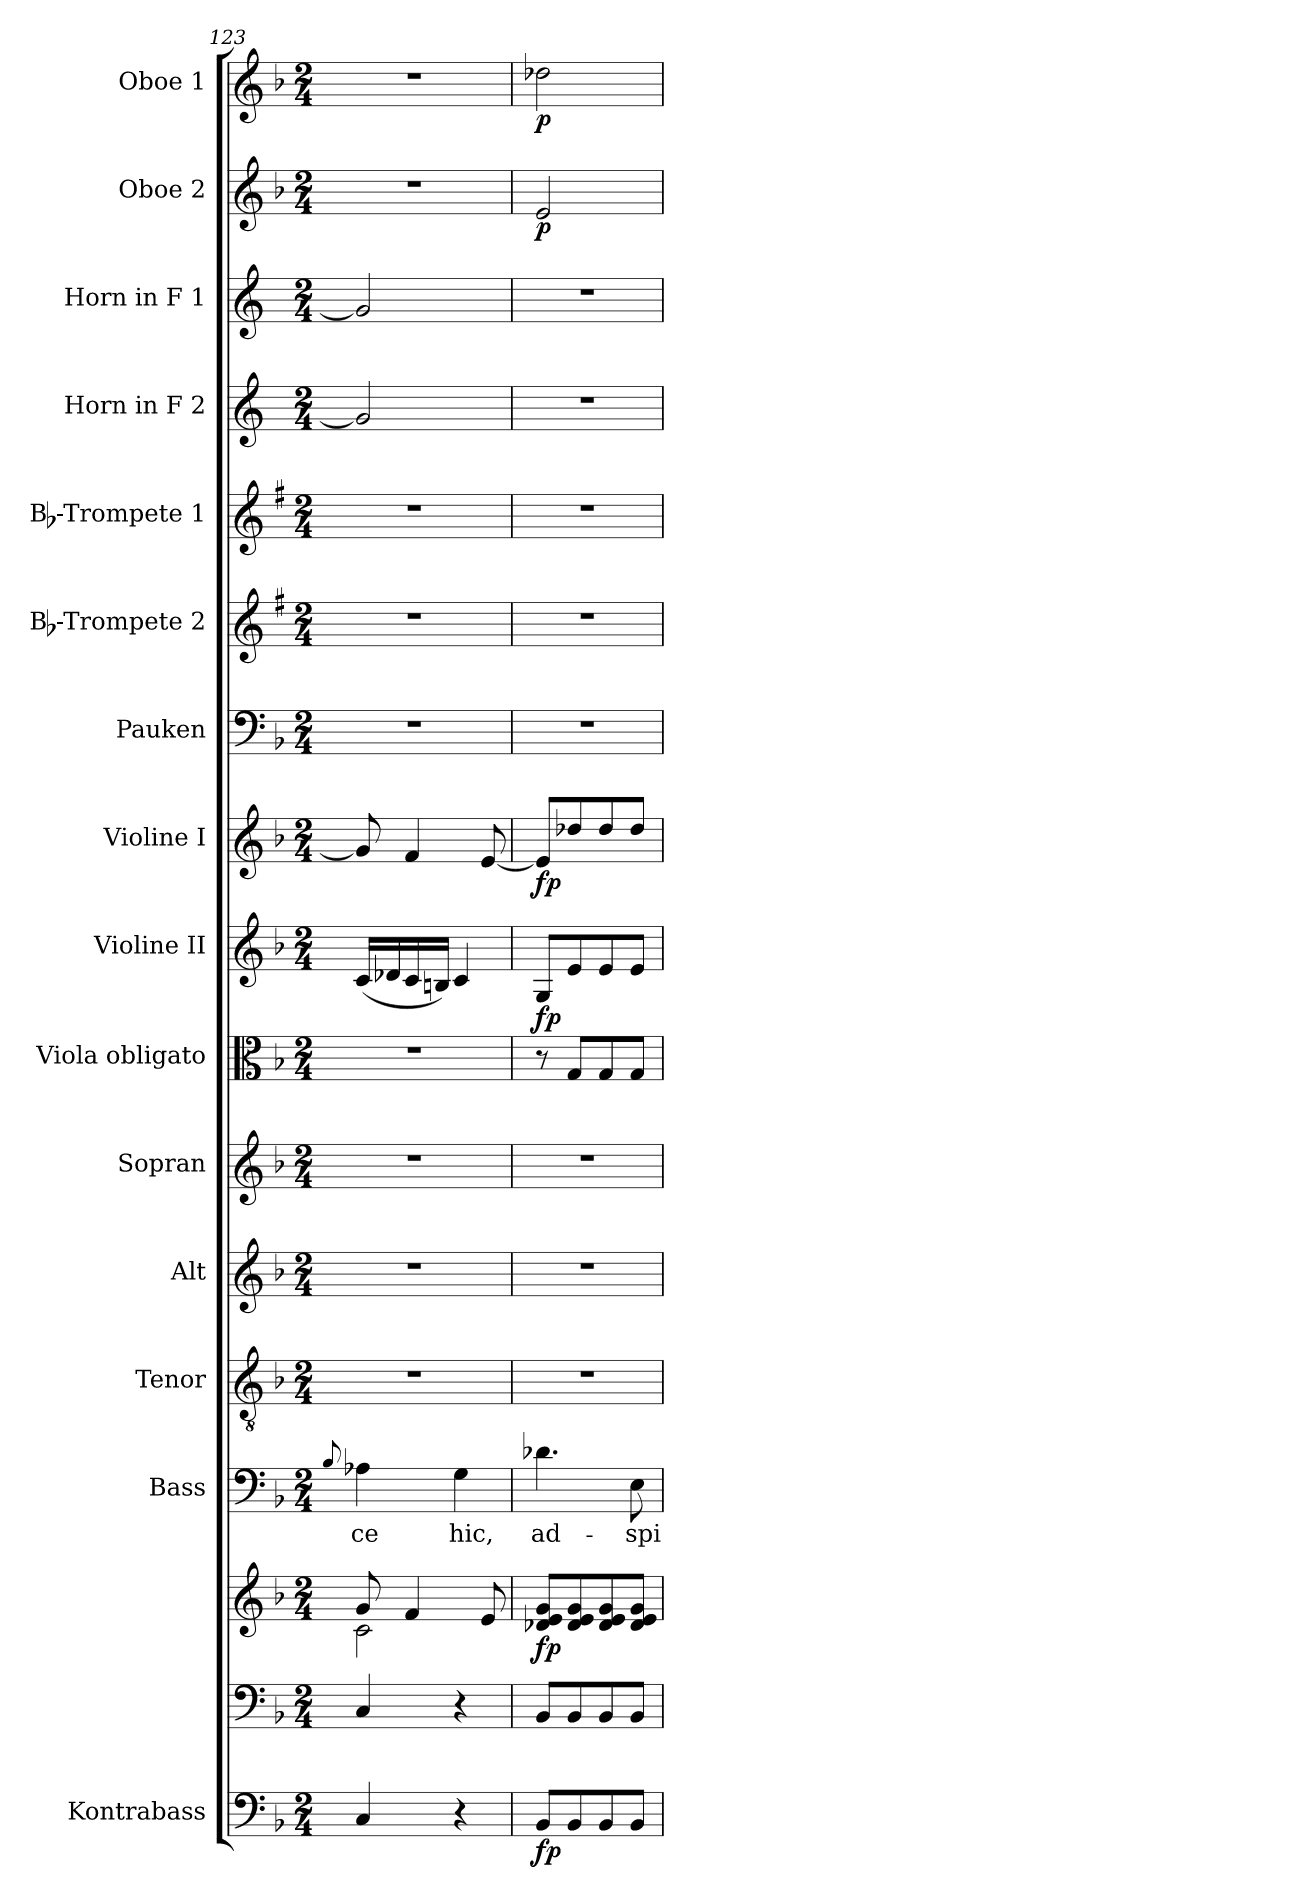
**kern	**dynam	**kern	**kern	**dynam	**kern	**text	**kern	**kern	**kern	**kern	**kern	**dynam	**kern	**dynam	**kern	**kern	**kern	**kern	**kern	**kern	**dynam	**kern	**dynam
*part16	*part16	*part15	*part15	*part15	*part14	*part14	*part13	*part12	*part11	*part10	*part9	*part9	*part8	*part8	*part7	*part6	*part5	*part4	*part3	*part2	*part2	*part1	*part1
*staff17	*staff17	*staff16	*staff15	*staff15/16	*staff14	*staff14	*staff13	*staff12	*staff11	*staff10	*staff9	*staff9	*staff8	*staff8	*staff7	*staff6	*staff5	*staff4	*staff3	*staff2	*staff2	*staff1	*staff1
*I"Kontrabass	*	*	*	*	*I"Bass	*	*I"Tenor	*I"Alt	*I"Sopran	*I"Viola obligato	*I"Violine II	*	*I"Violine I	*	*I"Pauken	*I"Bb-Trompete 2	*I"Bb-Trompete 1	*I"Horn in F 2	*I"Horn in F 1	*I"Oboe 2	*	*I"Oboe 1	*
*I'Kb.	*	*	*	*	*I'B.	*	*I'T.	*I'A.	*I'S.	*I'Vla.	*I'Vl. II	*	*I'Vl. I	*	*I'Pk.	*I'Bb Trp. 2	*I'Bb Trp. 1	*	*	*I'Ob. 2	*	*I'Ob. 1	*
*clefF4	*	*clefF4	*clefG2	*	*clefF4	*	*clefGv2	*clefG2	*clefG2	*clefC3	*clefG2	*	*clefG2	*	*clefF4	*clefG2	*clefG2	*clefG2	*clefG2	*clefG2	*	*clefG2	*
*ITrd7c12	*	*	*	*	*	*	*	*	*	*	*	*	*	*	*	*ITrd1c2	*ITrd1c2	*ITrd4c7	*ITrd4c7	*	*	*	*
*k[b-]	*	*k[b-]	*k[b-]	*	*k[b-]	*	*k[b-]	*k[b-]	*k[b-]	*k[b-]	*k[b-]	*	*k[b-]	*	*k[b-]	*k[b-]	*k[b-]	*k[b-]	*k[b-]	*k[b-]	*	*k[b-]	*
*F:	*	*F:	*F:	*	*F:	*	*F:	*F:	*F:	*F:	*F:	*	*F:	*	*F:	*F:	*F:	*F:	*F:	*F:	*	*F:	*
*M2/4	*	*M2/4	*M2/4	*	*M2/4	*	*M2/4	*M2/4	*M2/4	*M2/4	*M2/4	*	*M2/4	*	*M2/4	*M2/4	*M2/4	*M2/4	*M2/4	*M2/4	*	*M2/4	*
=123	=123	=123	=123	=123	=123	=123	=123	=123	=123	=123	=123	=123	=123	=123	=123	=123	=123	=123	=123	=123	=123	=123	=123
.	.	.	.	.	8qqB-/	.	.	.	.	.	.	.	.	.	.	.	.	.	.	.	.	.	.
*	*	*	*^	*	*	*	*	*	*	*	*	*	*	*	*	*	*	*	*	*	*	*	*
!	!	!	!	!	!	!	!LO:LY:b	!	!	!	!	!	!	!	!	!	!	!	!	!	!	!	!	!
4CC/	.	4C/	8g/	2c\	.	4A-X\	-ce	2r	2r	2r	2r	(<16c/LL	.	8g/]	.	2r	2r	2r	2c/]	2c/]	2r	.	2r	.
.	.	.	.	.	.	.	.	.	.	.	.	16d-X/	.	.	.	.	.	.	.	.	.	.	.	.
.	.	.	4f/	.	.	.	.	.	.	.	.	16c/	.	4f/	.	.	.	.	.	.	.	.	.	.
.	.	.	.	.	.	.	.	.	.	.	.	16Bn/JJ)	.	.	.	.	.	.	.	.	.	.	.	.
!	!	!	!	!	!	!	!LO:LY:b	!	!	!	!	!	!	!	!	!	!	!	!	!	!	!	!	!
4r	.	4r	.	.	.	4G\	hic,	.	.	.	.	4c/	.	.	.	.	.	.	.	.	.	.	.	.
.	.	.	8e/	.	.	.	.	.	.	.	.	.	.	[8e/	.	.	.	.	.	.	.	.	.	.
*	*	*	*v	*v	*	*	*	*	*	*	*	*	*	*	*	*	*	*	*	*	*	*	*	*
=124	=124	=124	=124	=124	=124	=124	=124	=124	=124	=124	=124	=124	=124	=124	=124	=124	=124	=124	=124	=124	=124	=124	=124
!	!LO:DY:b	!	!	!LO:DY:b	!	!LO:LY:b	!	!	!	!	!	!LO:DY:b	!	!LO:DY:b	!	!	!	!	!	!	!LO:DY:b	!	!LO:DY:b
8BBB-/L	fp	8BB-/L	8d-X/ 8e/ 8g/L	fp	4.d-X\	ad-	2r	2r	2r	8r	8G/L	fp	8e/L]	fp	2r	2r	2r	2r	2r	2e/	p	2dd-X\	p
8BBB-/	.	8BB-/	8d-/ 8e/ 8g/	.	.	.	.	.	.	8G/L	8e/	.	8dd-X/	.	.	.	.	.	.	.	.	.	.
8BBB-/	.	8BB-/	8d-/ 8e/ 8g/	.	.	.	.	.	.	8G/	8e/	.	8dd-/	.	.	.	.	.	.	.	.	.	.
!	!	!	!	!	!	!LO:LY:b	!	!	!	!	!	!	!	!	!	!	!	!	!	!	!	!	!
8BBB-/J	.	8BB-/J	8d-/ 8e/ 8g/J	.	8E\	-spi-	.	.	.	8G/J	8e/J	.	8dd-/J	.	.	.	.	.	.	.	.	.	.
=	=	=	=	=	=	=	=	=	=	=	=	=	=	=	=	=	=	=	=	=	=	=	=
*-	*-	*-	*-	*-	*-	*-	*-	*-	*-	*-	*-	*-	*-	*-	*-	*-	*-	*-	*-	*-	*-	*-	*-
